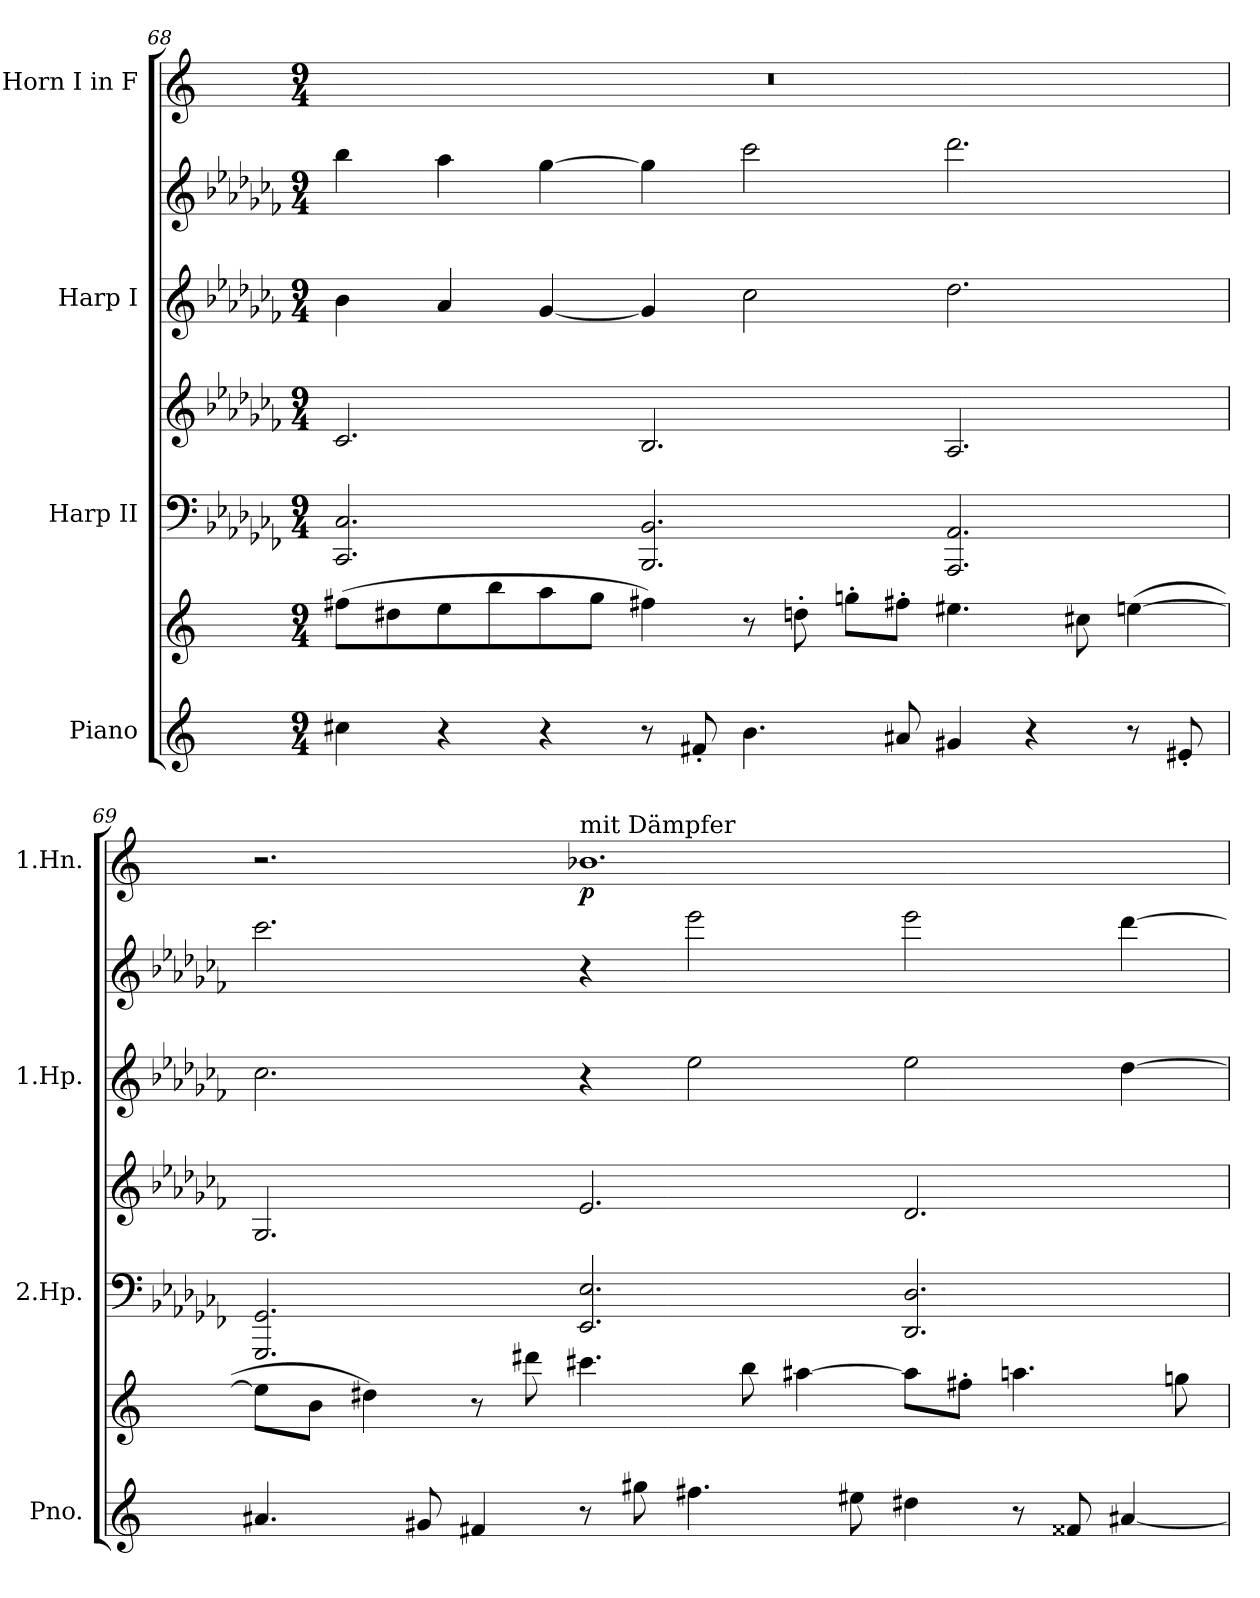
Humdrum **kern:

**kern	**kern	**kern	**kern	**kern	**kern	**kern	**dynam
*part4	*part4	*part3	*part3	*part2	*part2	*part1	*part1
*staff7	*staff6	*staff5	*staff4	*staff3	*staff2	*staff1	*staff1
*I"Piano	*	*I"Harp II	*	*I"Harp I	*	*I"Horn I in F	*
*I'Pno.	*	*I'2.Hp.	*	*I'1.Hp.	*	*I'1.Hn.	*
*clefG2	*clefG2	*clefF4	*clefG2	*clefG2	*clefG2	*clefG2	*
*	*	*	*	*	*	*ITrd4c7	*
*k[]	*k[]	*k[b-e-a-d-g-c-f-]	*k[b-e-a-d-g-c-f-]	*k[b-e-a-d-g-c-f-]	*k[b-e-a-d-g-c-f-]	*k[b-]	*
*C:	*C:	*C-:	*C-:	*C-:	*C-:	*F:	*
*M9/4	*M9/4	*M9/4	*M9/4	*M9/4	*M9/4	*M9/4	*
=68	=68	=68	=68	=68	=68	=68	=68
!	!	!	!	!	!	!LO:N:vis=1	!
4cc#Xi\	(8ff#Xi\L	2.CC-i/ 2.C-i	2.c-i/	4b-i\	4bb-i\	4%9r	.
.	8dd#Xi\	.	.	.	.	.	.
4r	8eei\	.	.	4a-i/	4aa-i\	.	.
.	8bbi\	.	.	.	.	.	.
4r	8aai\	.	.	[<4g-i/	[>4gg-i\	.	.
.	8ggi\J	.	.	.	.	.	.
8r	4ff#Xi\)	2.BBB-i/ 2.BB-i	2.B-i/	4g-i/]	4gg-i\]	.	.
8f#X'i/	.	.	.	.	.	.	.
4.bi\	8r	.	.	2cc-i\	2ccc-i\	.	.
.	8ddn'i\	.	.	.	.	.	.
.	8ggn'i\L	.	.	.	.	.	.
8a#Xi/	8ff#X'i\J	.	.	.	.	.	.
4g#Xi/	4.ee#Xi\	2.AAA-i/ 2.AA-i	2.A-i/	2.dd-i\	2.ddd-i\	.	.
4r	.	.	.	.	.	.	.
.	8cc#Xi\	.	.	.	.	.	.
8r	([>4eeni\	.	.	.	.	.	.
8e#X'i/	.	.	.	.	.	.	.
=69	=69	=69	=69	=69	=69	=69	=69
4.a#Xi/	8eei\L]	2.GGG-i/ 2.GG-i	2.G-i/	2.cc-i\	2.ccc-i\	2.r	.
.	8bi\J	.	.	.	.	.	.
.	4dd#Xi\)	.	.	.	.	.	.
8g#Xi/	.	.	.	.	.	.	.
4f#Xi/	8r	.	.	.	.	.	.
.	8ddd#Xi\	.	.	.	.	.	.
!	!	!	!	!	!	!LO:TX:a:t=mit Dämpfer	!
8r	4.ccc#Xi\	2.EE-i/ 2.E-i	2.e-i/	4r	4r	1.e-Xi	p
8gg#Xi\	.	.	.	.	.	.	.
4.ff#Xi\	.	.	.	2ee-i\	2eee-i\	.	.
.	8bbi\	.	.	.	.	.	.
.	[>4aa#Xi\	.	.	.	.	.	.
8ee#Xi\	.	.	.	.	.	.	.
4dd#Xi\	8aa#i\L]	2.DD-i/ 2.D-i	2.d-i/	2ee-i\	2eee-i\	.	.
.	8ff#X'i\J	.	.	.	.	.	.
8r	4.aani\	.	.	.	.	.	.
8f##Xi/	.	.	.	.	.	.	.
[<4a#Xi/	.	.	.	[>4dd-i\	[>4ddd-i\	.	.
.	8ggni\	.	.	.	.	.	.
=	=	=	=	=	=	=	=
*-	*-	*-	*-	*-	*-	*-	*-
